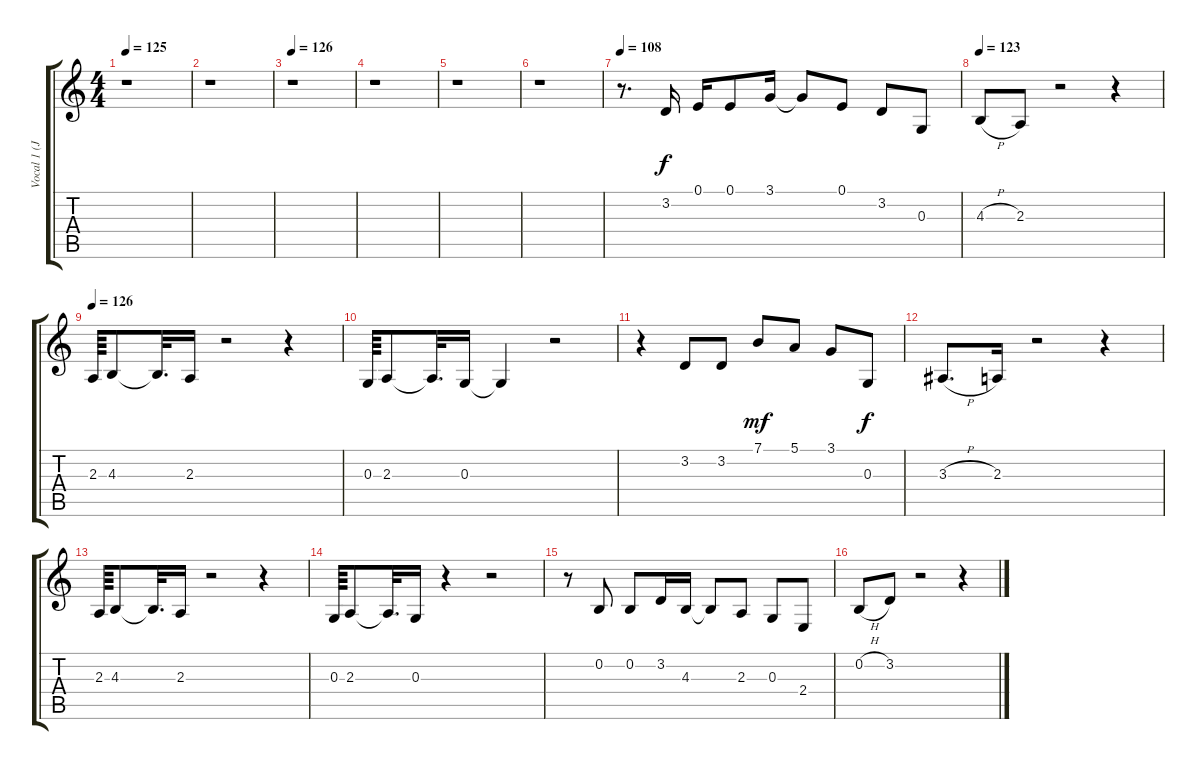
\track ("Vocal 1 (John Lennon)" "Vocal 1 (J") {instrument voiceoohs}
\staff {score tabs}
\tuning (E4 B3 G3 D3 A2 E2) {hide}
\ts (4 4)
\tempo 125
\clef g2
\ks c
r.1{dy mf} |
r.1 |
\tempo 126
r.1 |
r.1 |
r.1 |
r.1 |
\tempo 108
r.8{d} 3.2.16{dy f} 0.1.16 0.1.8 3.1.16 3.1{t}.8 0.1.8 3.2.8 0.3.8 |
\tempo 123
4.3{h}.8 2.3.8 r.2 r.4 |
\tempo 126
2.3.64 4.3.8 4.3{t}.32{d} 2.3.16 r.2 r.4 |
0.3.64 2.3.8 2.3{t}.32{d} 0.3.16 0.3{t}.4 r.2 |
r.4 3.2.8 3.2.8 7.1.8{dy mf} 5.1.8 3.1.8 0.3.8{dy f} |
3.3{h}.8{d} 2.3.16 r.2 r.4 |
2.3.64 4.3.8 4.3{t}.32{d} 2.3.16 r.2 r.4 |
0.3.64 2.3.8 2.3{t}.32{d} 0.3.16 r.4 r.2 |
r.8 0.2.8 0.2.8 3.2.16 4.3.16 4.3{t}.8 2.3.8 0.3.8 2.4.8 |
0.2{h}.8 3.2.8 r.2 r.4
